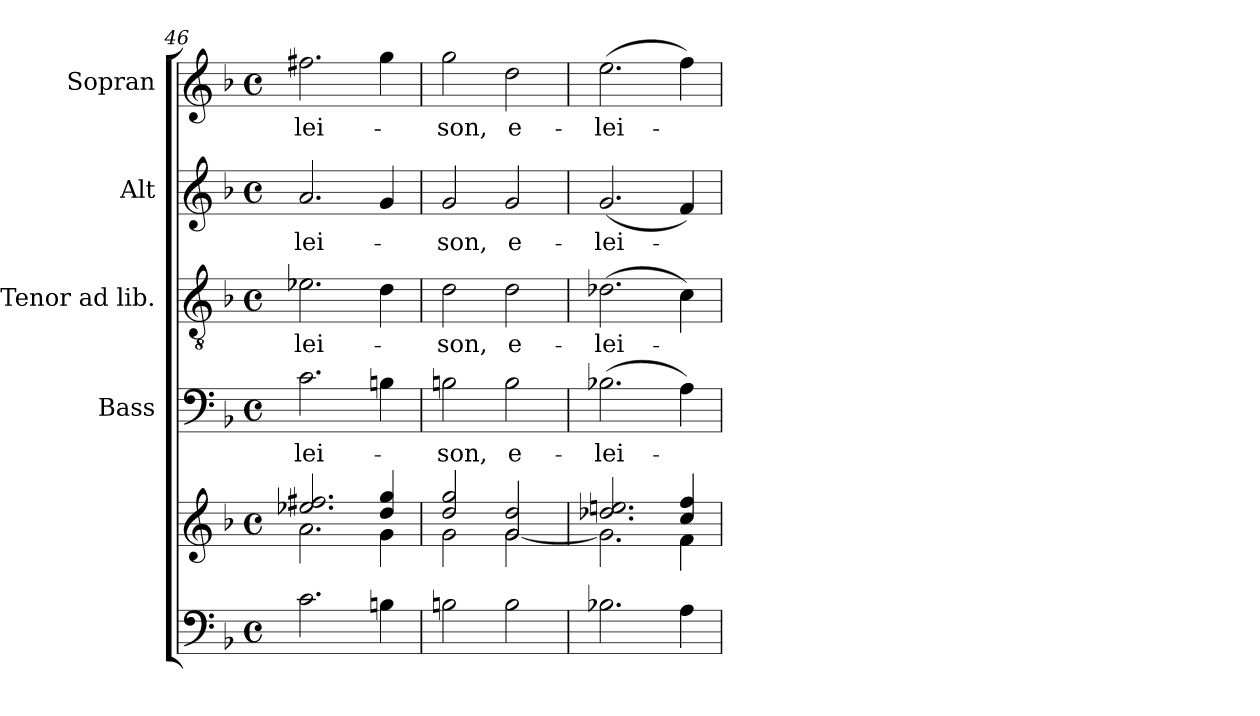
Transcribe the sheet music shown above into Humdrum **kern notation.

**kern	**kern	**kern	**text	**kern	**text	**kern	**text	**kern	**text
*part5	*part5	*part4	*part4	*part3	*part3	*part2	*part2	*part1	*part1
*staff6	*staff5	*staff4	*staff4	*staff3	*staff3	*staff2	*staff2	*staff1	*staff1
*	*	*I"Bass	*	*I"Tenor ad lib.	*	*I"Alt	*	*I"Sopran	*
*	*	*I'B.	*	*I'T.	*	*I'A.	*	*I'S.	*
*clefF4	*clefG2	*clefF4	*	*clefGv2	*	*clefG2	*	*clefG2	*
*k[b-]	*k[b-]	*k[b-]	*	*k[b-]	*	*k[b-]	*	*k[b-]	*
*F:	*F:	*F:	*	*F:	*	*F:	*	*F:	*
*M4/4	*M4/4	*M4/4	*	*M4/4	*	*M4/4	*	*M4/4	*
*met(c)	*met(c)	*met(c)	*	*met(c)	*	*met(c)	*	*met(c)	*
=46	=46	=46	=46	=46	=46	=46	=46	=46	=46
*	*^	*	*	*	*	*	*	*	*
!	!	!	!	!LO:LY:b	!	!LO:LY:b	!	!LO:LY:b	!	!LO:LY:b
2.c\	2.ee-X/ 2.ff#X/	2.a\	2.c\	-lei-	2.e-X\	-lei-	2.a/	-lei-	2.ff#X\	-lei-
4Bn\	4dd/ 4gg/	4g\	4Bn\	.	4d\	.	4g/	.	4gg\	.
!!LO:PB:g=z
=47	=47	=47	=47	=47	=47	=47	=47	=47	=47	=47
!	!	!	!	!LO:LY:b	!	!LO:LY:b	!	!LO:LY:b	!	!LO:LY:b
2Bn\	2dd/ 2gg/	2g\	2Bn\	-son,	2d\	-son,	2g/	-son,	2gg\	-son,
!	!	!	!	!LO:LY:b	!	!LO:LY:b	!	!LO:LY:b	!	!LO:LY:b
2B\	2g/ 2dd/	[<2g\	2B\	e-	2d\	e-	2g/	e-	2dd\	e-
=48	=48	=48	=48	=48	=48	=48	=48	=48	=48	=48
!	!	!	!	!LO:LY:b	!	!LO:LY:b	!	!LO:LY:b	!	!LO:LY:b
2.B-X\	2.dd-X/ 2.een/	2.g\]	(>2.B-X\	-lei-	(>2.d-X\	-lei-	(<2.g/	-lei-	(>2.ee\	-lei-
4A\	4cc/ 4ff/	4f\	4A\)	.	4c\)	.	4f/)	.	4ff\)	.
*	*v	*v	*	*	*	*	*	*	*	*
=	=	=	=	=	=	=	=	=	=
*-	*-	*-	*-	*-	*-	*-	*-	*-	*-
